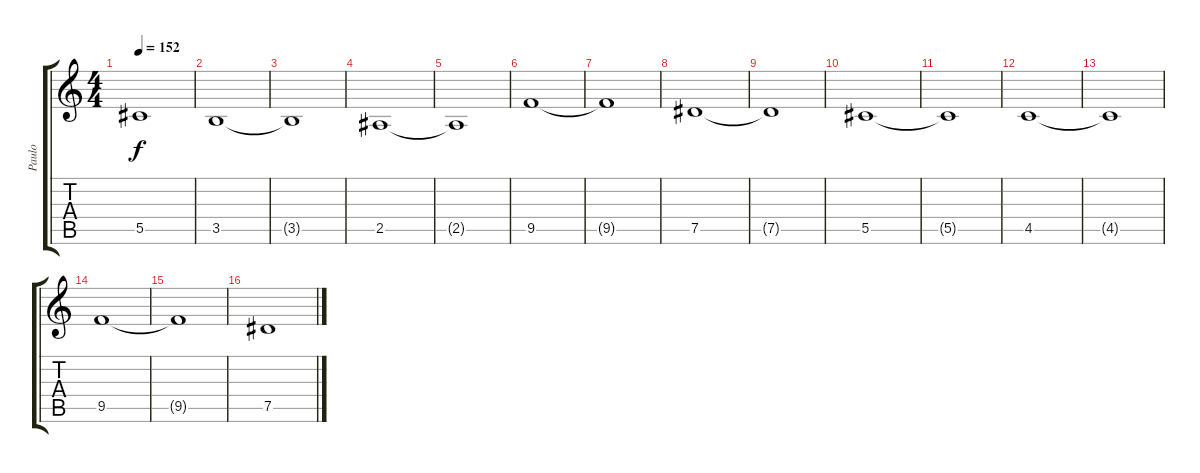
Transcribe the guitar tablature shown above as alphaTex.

\track ("Paulo" "Paulo") {instrument distortionguitar}
\staff {score tabs}
\tuning (Eb4 Bb3 Gb3 Db3 Ab2 Eb2) {hide}
\ts (4 4)
\tempo 152
\clef g2
\ks c
5.5{t}.1{dy f} |
3.5.1 |
3.5{t}.1 |
2.5.1 |
2.5{t}.1 |
9.5.1 |
9.5{t}.1 |
7.5.1 |
7.5{t}.1 |
5.5.1 |
5.5{t}.1 |
4.5.1 |
4.5{t}.1 |
9.5.1 |
9.5{t}.1 |
7.5.1
